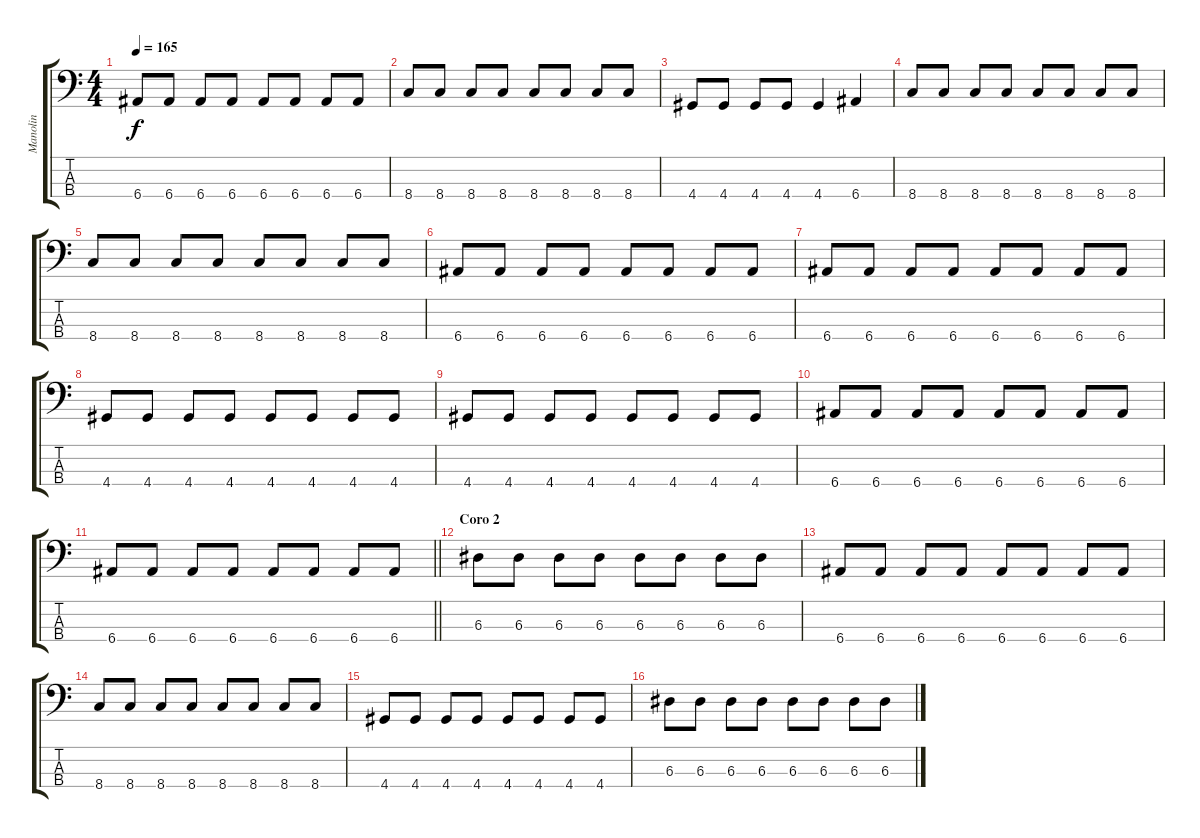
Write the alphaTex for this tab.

\track ("Manolin" "Manolin") {instrument electricbassfinger}
\staff {score tabs}
\tuning (G2 D2 A1 E1) {hide}
\ts (4 4)
\tempo 165
\clef f4
\ks c
6.4.8{dy f} 6.4.8 6.4.8 6.4.8 6.4.8 6.4.8 6.4.8 6.4.8 |
8.4.8 8.4.8 8.4.8 8.4.8 8.4.8 8.4.8 8.4.8 8.4.8 |
4.4.8 4.4.8 4.4.8 4.4.8 4.4.4 6.4.4 |
8.4.8 8.4.8 8.4.8 8.4.8 8.4.8 8.4.8 8.4.8 8.4.8 |
8.4.8 8.4.8 8.4.8 8.4.8 8.4.8 8.4.8 8.4.8 8.4.8 |
6.4.8 6.4.8 6.4.8 6.4.8 6.4.8 6.4.8 6.4.8 6.4.8 |
6.4.8 6.4.8 6.4.8 6.4.8 6.4.8 6.4.8 6.4.8 6.4.8 |
4.4.8 4.4.8 4.4.8 4.4.8 4.4.8 4.4.8 4.4.8 4.4.8 |
4.4.8 4.4.8 4.4.8 4.4.8 4.4.8 4.4.8 4.4.8 4.4.8 |
6.4.8 6.4.8 6.4.8 6.4.8 6.4.8 6.4.8 6.4.8 6.4.8 |
\barLineRight lightlight
6.4.8 6.4.8 6.4.8 6.4.8 6.4.8 6.4.8 6.4.8 6.4.8 |
\section ("" "Coro 2")
6.3.8 6.3.8 6.3.8 6.3.8 6.3.8 6.3.8 6.3.8 6.3.8 |
6.4.8 6.4.8 6.4.8 6.4.8 6.4.8 6.4.8 6.4.8 6.4.8 |
8.4.8 8.4.8 8.4.8 8.4.8 8.4.8 8.4.8 8.4.8 8.4.8 |
4.4.8 4.4.8 4.4.8 4.4.8 4.4.8 4.4.8 4.4.8 4.4.8 |
6.3.8 6.3.8 6.3.8 6.3.8 6.3.8 6.3.8 6.3.8 6.3.8
